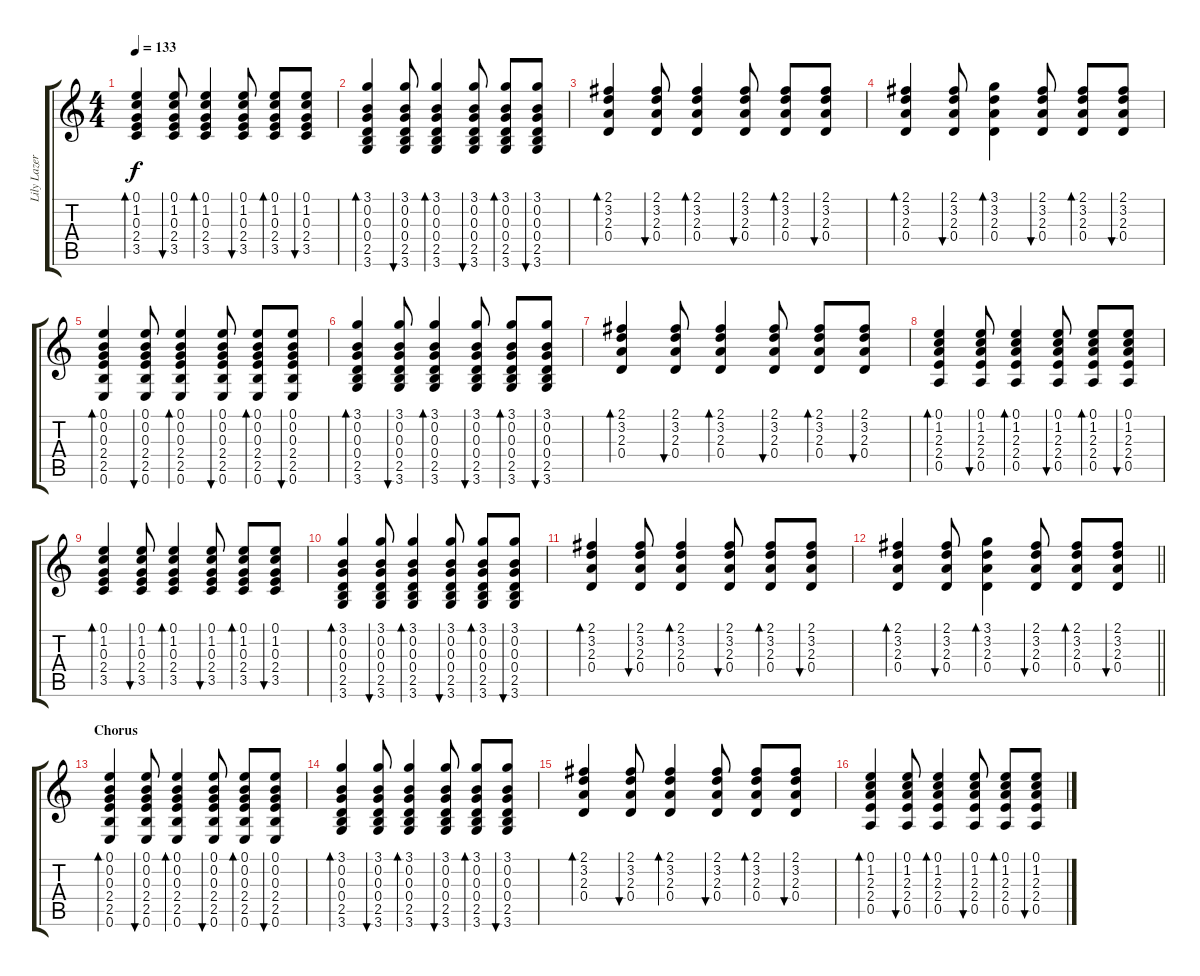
\track ("Lily Lazer (Guitar)" "Lily Lazer") {instrument acousticguitarsteel}
\staff {score tabs}
\tuning (E4 B3 G3 D3 A2 E2) {hide}
\ts (4 4)
\tempo 133
\clef g2
\ks c
(0.1 1.2 0.3 2.4 3.5).4{bd 30 dy f} (0.1 1.2 0.3 2.4 3.5).8{bu 30} (0.1 1.2 0.3 2.4 3.5).4{bd 30} (0.1 1.2 0.3 2.4 3.5).8{bu 30} (0.1 1.2 0.3 2.4 3.5).8{bd 30} (0.1 1.2 0.3 2.4 3.5).8{bu 30} |
(3.1 0.2 0.3 0.4 2.5 3.6).4{bd 30} (3.1 0.2 0.3 0.4 2.5 3.6).8{bu 30} (3.1 0.2 0.3 0.4 2.5 3.6).4{bd 30} (3.1 0.2 0.3 0.4 2.5 3.6).8{bu 30} (3.1 0.2 0.3 0.4 2.5 3.6).8{bd 30} (3.1 0.2 0.3 0.4 2.5 3.6).8{bu 30} |
(2.1 3.2 2.3 0.4).4{bd 30} (2.1 3.2 2.3 0.4).8{bu 30} (2.1 3.2 2.3 0.4).4{bd 30} (2.1 3.2 2.3 0.4).8{bu 30} (2.1 3.2 2.3 0.4).8{bd 30} (2.1 3.2 2.3 0.4).8{bu 30} |
(2.1 3.2 2.3 0.4).4{bd 30} (2.1 3.2 2.3 0.4).8{bu 30} (3.1 3.2 2.3 0.4).4{bd 30} (2.1 3.2 2.3 0.4).8{bu 30} (2.1 3.2 2.3 0.4).8{bd 30} (2.1 3.2 2.3 0.4).8{bu 30} |
(0.1 0.2 0.3 2.4 2.5 0.6).4{bd 60} (0.1 0.2 0.3 2.4 2.5 0.6).8{bu 30} (0.1 0.2 0.3 2.4 2.5 0.6).4{bd 30} (0.1 0.2 0.3 2.4 2.5 0.6).8{bu 30} (0.1 0.2 0.3 2.4 2.5 0.6).8{bd 30} (0.1 0.2 0.3 2.4 2.5 0.6).8{bu 30} |
(3.1 0.2 0.3 0.4 2.5 3.6).4{bd 30} (3.1 0.2 0.3 0.4 2.5 3.6).8{bu 30} (3.1 0.2 0.3 0.4 2.5 3.6).4{bd 30} (3.1 0.2 0.3 0.4 2.5 3.6).8{bu 30} (3.1 0.2 0.3 0.4 2.5 3.6).8{bd 30} (3.1 0.2 0.3 0.4 2.5 3.6).8{bu 30} |
(2.1 3.2 2.3 0.4).4{bd 30} (2.1 3.2 2.3 0.4).8{bu 30} (2.1 3.2 2.3 0.4).4{bd 30} (2.1 3.2 2.3 0.4).8{bu 30} (2.1 3.2 2.3 0.4).8{bd 30} (2.1 3.2 2.3 0.4).8{bu 30} |
(0.1 1.2 2.3 2.4 0.5).4{bd 30} (0.1 1.2 2.3 2.4 0.5).8{bu 30} (0.1 1.2 2.3 2.4 0.5).4{bd 30} (0.1 1.2 2.3 2.4 0.5).8{bu 30} (0.1 1.2 2.3 2.4 0.5).8{bd 30} (0.1 1.2 2.3 2.4 0.5).8{bu 30} |
(0.1 1.2 0.3 2.4 3.5).4{bd 30} (0.1 1.2 0.3 2.4 3.5).8{bu 30} (0.1 1.2 0.3 2.4 3.5).4{bd 30} (0.1 1.2 0.3 2.4 3.5).8{bu 30} (0.1 1.2 0.3 2.4 3.5).8{bd 30} (0.1 1.2 0.3 2.4 3.5).8{bu 30} |
(3.1 0.2 0.3 0.4 2.5 3.6).4{bd 30} (3.1 0.2 0.3 0.4 2.5 3.6).8{bu 30} (3.1 0.2 0.3 0.4 2.5 3.6).4{bd 30} (3.1 0.2 0.3 0.4 2.5 3.6).8{bu 30} (3.1 0.2 0.3 0.4 2.5 3.6).8{bd 30} (3.1 0.2 0.3 0.4 2.5 3.6).8{bu 30} |
(2.1 3.2 2.3 0.4).4{bd 30} (2.1 3.2 2.3 0.4).8{bu 30} (2.1 3.2 2.3 0.4).4{bd 30} (2.1 3.2 2.3 0.4).8{bu 30} (2.1 3.2 2.3 0.4).8{bd 30} (2.1 3.2 2.3 0.4).8{bu 30} |
\barLineRight lightlight
(2.1 3.2 2.3 0.4).4{bd 30} (2.1 3.2 2.3 0.4).8{bu 30} (3.1 3.2 2.3 0.4).4{bd 30} (2.1 3.2 2.3 0.4).8{bu 30} (2.1 3.2 2.3 0.4).8{bd 30} (2.1 3.2 2.3 0.4).8{bu 30} |
\section ("" "Chorus")
(0.1 0.2 0.3 2.4 2.5 0.6).4{bd 60} (0.1 0.2 0.3 2.4 2.5 0.6).8{bu 30} (0.1 0.2 0.3 2.4 2.5 0.6).4{bd 30} (0.1 0.2 0.3 2.4 2.5 0.6).8{bu 30} (0.1 0.2 0.3 2.4 2.5 0.6).8{bd 30} (0.1 0.2 0.3 2.4 2.5 0.6).8{bu 30} |
(3.1 0.2 0.3 0.4 2.5 3.6).4{bd 30} (3.1 0.2 0.3 0.4 2.5 3.6).8{bu 30} (3.1 0.2 0.3 0.4 2.5 3.6).4{bd 30} (3.1 0.2 0.3 0.4 2.5 3.6).8{bu 30} (3.1 0.2 0.3 0.4 2.5 3.6).8{bd 30} (3.1 0.2 0.3 0.4 2.5 3.6).8{bu 30} |
(2.1 3.2 2.3 0.4).4{bd 30} (2.1 3.2 2.3 0.4).8{bu 30} (2.1 3.2 2.3 0.4).4{bd 30} (2.1 3.2 2.3 0.4).8{bu 30} (2.1 3.2 2.3 0.4).8{bd 30} (2.1 3.2 2.3 0.4).8{bu 30} |
(0.1 1.2 2.3 2.4 0.5).4{bd 30} (0.1 1.2 2.3 2.4 0.5).8{bu 30} (0.1 1.2 2.3 2.4 0.5).4{bd 30} (0.1 1.2 2.3 2.4 0.5).8{bu 30} (0.1 1.2 2.3 2.4 0.5).8{bd 30} (0.1 1.2 2.3 2.4 0.5).8{bu 30}
